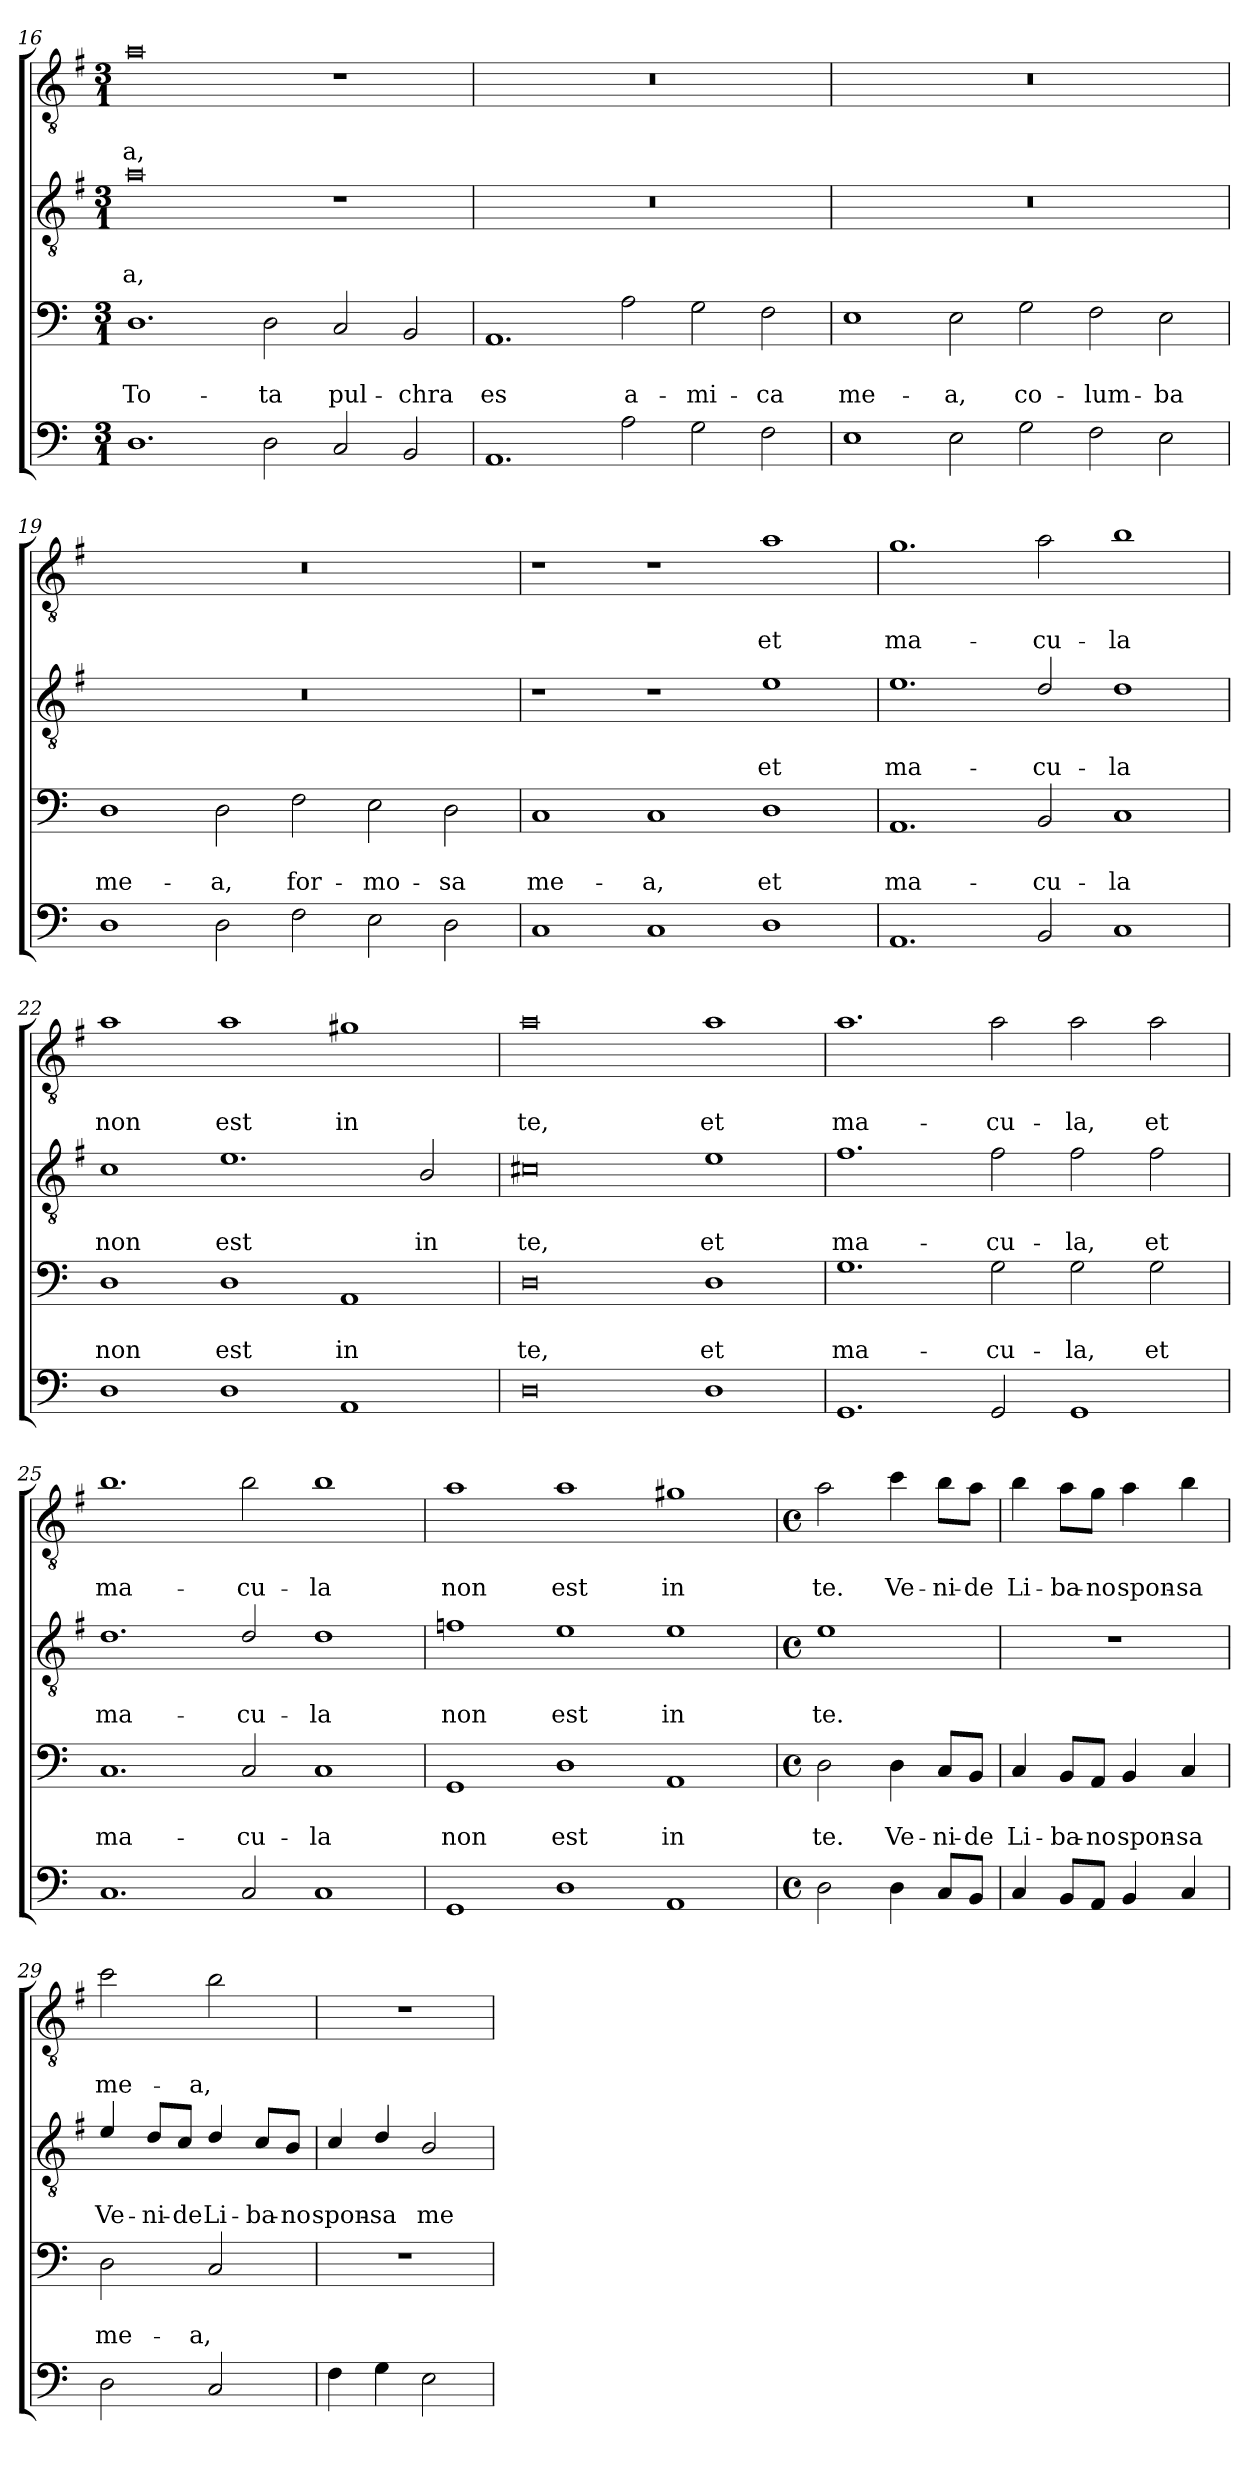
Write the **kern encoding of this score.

**kern	**kern	**text	**text	**kern	**text	**text	**kern	**text	**text
*part4	*part3	*part3	*part3	*part2	*part2	*part2	*part1	*part1	*part1
*staff4	*staff3	*staff3	*staff3	*staff2	*staff2	*staff2	*staff1	*staff1	*staff1
!!LO:PB:g=z
*clefF4	*clefF4	*	*	*clefGv2	*	*	*clefGv2	*	*
*	*	*	*	*ITrd4c7	*	*	*ITrd4c7	*	*
*k[]	*k[]	*	*	*k[]	*	*	*k[]	*	*
*C:	*C:	*	*	*C:	*	*	*C:	*	*
*M3/1	*M3/1	*	*	*M3/1	*	*	*M3/1	*	*
=16	=16	=16	=16	=16	=16	=16	=16	=16	=16
!	!	!	!LO:LY:b	!	!	!LO:LY:b	!	!	!LO:LY:b
1.D	1.D	.	To-	0d	.	-a,	0d	.	-a,
!	!	!	!LO:LY:b	!	!	!	!	!	!
2D\	2D\	.	-ta	.	.	.	.	.	.
!	!	!	!LO:LY:b	!	!	!	!	!	!
2C/	2C/	.	pul-	1r	.	.	1r	.	.
!	!	!	!LO:LY:b	!	!	!	!	!	!
2BB/	2BB/	.	-chra	.	.	.	.	.	.
=17	=17	=17	=17	=17	=17	=17	=17	=17	=17
!	!	!	!LO:LY:b	!	!	!	!	!	!
1.AA	1.AA	.	es	0.r	.	.	0.r	.	.
!	!	!	!LO:LY:b	!	!	!	!	!	!
2A\	2A\	.	a-	.	.	.	.	.	.
!	!	!	!LO:LY:b	!	!	!	!	!	!
2G\	2G\	.	-mi-	.	.	.	.	.	.
!	!	!	!LO:LY:b	!	!	!	!	!	!
2F\	2F\	.	-ca	.	.	.	.	.	.
=18	=18	=18	=18	=18	=18	=18	=18	=18	=18
!	!	!	!LO:LY:b	!	!	!	!	!	!
1E	1E	.	me-	0.r	.	.	0.r	.	.
!	!	!	!LO:LY:b	!	!	!	!	!	!
2E\	2E\	.	-a,	.	.	.	.	.	.
!	!	!	!LO:LY:b	!	!	!	!	!	!
2G\	2G\	.	co-	.	.	.	.	.	.
!	!	!	!LO:LY:b	!	!	!	!	!	!
2F\	2F\	.	-lum-	.	.	.	.	.	.
!	!	!	!LO:LY:b	!	!	!	!	!	!
2E\	2E\	.	-ba	.	.	.	.	.	.
=19	=19	=19	=19	=19	=19	=19	=19	=19	=19
!	!	!	!LO:LY:b	!	!	!	!	!	!
1D	1D	.	me-	0.r	.	.	0.r	.	.
!	!	!	!LO:LY:b	!	!	!	!	!	!
2D\	2D\	.	-a,	.	.	.	.	.	.
!	!	!	!LO:LY:b	!	!	!	!	!	!
2F\	2F\	.	for-	.	.	.	.	.	.
!	!	!	!LO:LY:b	!	!	!	!	!	!
2E\	2E\	.	-mo-	.	.	.	.	.	.
!	!	!	!LO:LY:b	!	!	!	!	!	!
2D\	2D\	.	-sa	.	.	.	.	.	.
=20	=20	=20	=20	=20	=20	=20	=20	=20	=20
!	!	!	!LO:LY:b	!	!	!	!	!	!
1C	1C	.	me-	1r	.	.	1r	.	.
!	!	!	!LO:LY:b	!	!	!	!	!	!
1C	1C	.	-a,	1r	.	.	1r	.	.
!	!	!	!LO:LY:b	!	!	!LO:LY:b	!	!	!LO:LY:b
1D	1D	.	et	1A	.	et	1d	.	et
!!LO:LB:g=z
=21	=21	=21	=21	=21	=21	=21	=21	=21	=21
!	!	!	!LO:LY:b	!	!	!LO:LY:b	!	!	!LO:LY:b
1.AA	1.AA	.	ma-	1.A	.	ma-	1.c	.	ma-
!	!	!	!LO:LY:b	!	!	!LO:LY:b	!	!	!LO:LY:b
2BB/	2BB/	.	-cu-	2G/	.	-cu-	2d\	.	-cu-
!	!	!	!LO:LY:b	!	!	!LO:LY:b	!	!	!LO:LY:b
1C	1C	.	-la	1G	.	-la	1e	.	-la
=22	=22	=22	=22	=22	=22	=22	=22	=22	=22
!	!	!	!LO:LY:b	!	!	!LO:LY:b	!	!	!LO:LY:b
1D	1D	.	non	1F	.	non	1d	.	non
!	!	!	!LO:LY:b	!	!	!LO:LY:b	!	!	!LO:LY:b
1D	1D	.	est	1.A	.	est	1d	.	est
!	!	!	!LO:LY:b	!	!	!	!	!	!LO:LY:b
1AA	1AA	.	in	.	.	.	1c#X	.	in
!	!	!	!	!	!	!LO:LY:b	!	!	!
.	.	.	.	2E/	.	in	.	.	.
=23	=23	=23	=23	=23	=23	=23	=23	=23	=23
!	!	!	!LO:LY:b	!	!	!LO:LY:b	!	!	!LO:LY:b
0D	0D	.	te,	0F#X	.	te,	0d	.	te,
!	!	!	!LO:LY:b	!	!	!LO:LY:b	!	!	!LO:LY:b
1D	1D	.	et	1A	.	et	1d	.	et
=24	=24	=24	=24	=24	=24	=24	=24	=24	=24
!	!	!	!LO:LY:b	!	!	!LO:LY:b	!	!	!LO:LY:b
1.GG	1.G	.	ma-	1.B	.	ma-	1.d	.	ma-
!	!	!	!LO:LY:b	!	!	!LO:LY:b	!	!	!LO:LY:b
2GG/	2G\	.	-cu-	2B\	.	-cu-	2d\	.	-cu-
!	!	!	!LO:LY:b	!	!	!LO:LY:b	!	!	!LO:LY:b
1GG	2G\	.	-la,	2B\	.	-la,	2d\	.	-la,
!	!	!	!LO:LY:b	!	!	!LO:LY:b	!	!	!LO:LY:b
.	2G\	.	et	2B\	.	et	2d\	.	et
=25	=25	=25	=25	=25	=25	=25	=25	=25	=25
!	!	!	!LO:LY:b	!	!	!LO:LY:b	!	!	!LO:LY:b
1.C	1.C	.	ma-	1.G	.	ma-	1.e	.	ma-
!	!	!	!LO:LY:b	!	!	!LO:LY:b	!	!	!LO:LY:b
2C/	2C/	.	-cu-	2G/	.	-cu-	2e\	.	-cu-
!	!	!	!LO:LY:b	!	!	!LO:LY:b	!	!	!LO:LY:b
1C	1C	.	-la	1G	.	-la	1e	.	-la
!!LO:LB:g=z
=26	=26	=26	=26	=26	=26	=26	=26	=26	=26
!	!	!	!LO:LY:b	!	!	!LO:LY:b	!	!	!LO:LY:b
1GG	1GG	.	non	1B-X	.	non	1d	.	non
!	!	!	!LO:LY:b	!	!	!LO:LY:b	!	!	!LO:LY:b
1D	1D	.	est	1A	.	est	1d	.	est
!	!	!	!LO:LY:b	!	!	!LO:LY:b	!	!	!LO:LY:b
1AA	1AA	.	in	1A	.	in	1c#X	.	in
=27	=27	=27	=27	=27	=27	=27	=27	=27	=27
*M4/4	*M4/4	*	*	*M4/4	*	*	*M4/4	*	*
*met(c)	*met(c)	*	*	*met(c)	*	*	*met(c)	*	*
!	!	!	!LO:LY:b	!	!	!LO:LY:b	!	!	!LO:LY:b
2D\	2D\	.	te.	1A	.	te.	2d\	.	te.
!	!	!	!LO:LY:b	!	!	!	!	!	!LO:LY:b
4D\	4D\	.	Ve-	.	.	.	4f\	.	Ve-
!	!	!	!LO:LY:b	!	!	!	!	!	!LO:LY:b
8C/L	8C/L	.	-ni-	.	.	.	8e\L	.	-ni-
!	!	!	!LO:LY:b	!	!	!	!	!	!LO:LY:b
8BB/J	8BB/J	.	-de	.	.	.	8d\J	.	-de
=28	=28	=28	=28	=28	=28	=28	=28	=28	=28
!	!	!	!LO:LY:b	!	!	!	!	!	!LO:LY:b
4C/	4C/	.	Li-	1r	.	.	4e\	.	Li-
!	!	!	!LO:LY:b	!	!	!	!	!	!LO:LY:b
8BB/L	8BB/L	.	-ba-	.	.	.	8d\L	.	-ba-
!	!	!	!LO:LY:b	!	!	!	!	!	!LO:LY:b
8AA/J	8AA/J	.	-no	.	.	.	8c\J	.	-no
!	!	!	!LO:LY:b	!	!	!	!	!	!LO:LY:b
4BB/	4BB/	.	spon-	.	.	.	4d\	.	spon-
!	!	!	!LO:LY:b	!	!	!	!	!	!LO:LY:b
4C/	4C/	.	-sa	.	.	.	4e\	.	-sa
=29	=29	=29	=29	=29	=29	=29	=29	=29	=29
!	!	!	!LO:LY:b	!	!	!LO:LY:b	!	!	!LO:LY:b
2D\	2D\	.	me-	4A/	.	Ve-	2f\	.	me-
!	!	!	!	!	!	!LO:LY:b	!	!	!
.	.	.	.	8G/L	.	-ni-	.	.	.
!	!	!	!	!	!	!LO:LY:b	!	!	!
.	.	.	.	8F/J	.	-de	.	.	.
!	!	!	!LO:LY:b	!	!	!LO:LY:b	!	!	!LO:LY:b
2C/	2C/	.	-a,	4G/	.	Li-	2e\	.	-a,
!	!	!	!	!	!	!LO:LY:b	!	!	!
.	.	.	.	8F/L	.	-ba-	.	.	.
!	!	!	!	!	!	!LO:LY:b	!	!	!
.	.	.	.	8E/J	.	-no	.	.	.
=30	=30	=30	=30	=30	=30	=30	=30	=30	=30
!	!	!	!	!	!	!LO:LY:b	!	!	!
4F\	1r	.	.	4F/	.	spon-	1r	.	.
!	!	!	!	!	!	!LO:LY:b	!	!	!
4G\	.	.	.	4G/	.	-sa	.	.	.
!	!	!	!	!	!	!LO:LY:b	!	!	!
2E\	.	.	.	2E/	.	me-	.	.	.
=	=	=	=	=	=	=	=	=	=
*-	*-	*-	*-	*-	*-	*-	*-	*-	*-
